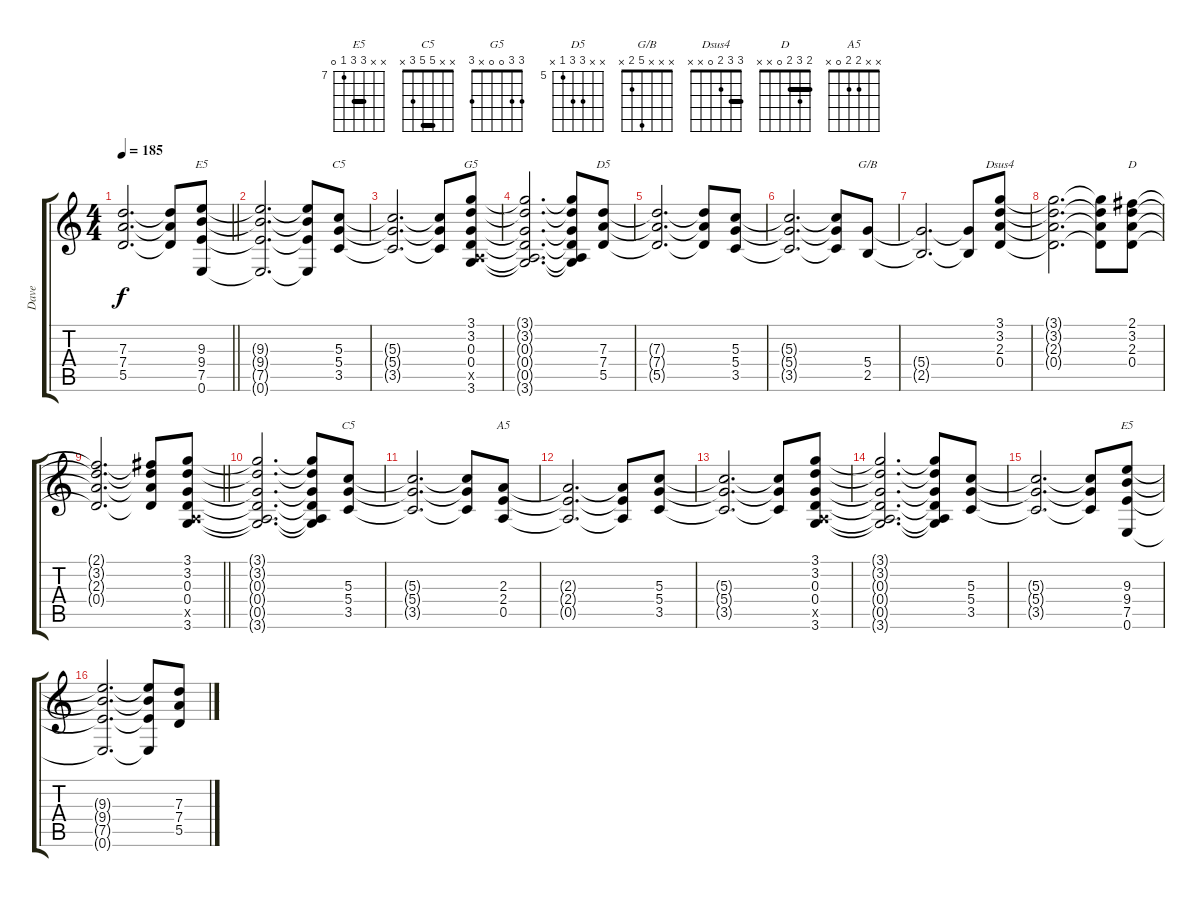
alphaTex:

\track ("Dave" "Dave") {instrument distortionguitar}
\staff {score tabs}
\tuning (E4 B3 G3 D3 A2 E2) {hide}
\chord ("E5" x x 9 9 7 0) {firstfret 7}
\chord ("C5" x x 5 5 3 x)
\chord ("G5" 3 3 0 0 x 3)
\chord ("D5" x x 7 7 5 x) {firstfret 5}
\chord ("G/B" x x x 5 2 x)
\chord ("Dsus4" 3 3 2 0 x x) {barre 3}
\chord ("D" 2 3 2 0 x x) {barre 2}
\chord ("C5" x x 5 5 3 x) {barre 5}
\chord ("A5" x x 2 2 0 x)
\chord ("E5" x x 9 9 7 0) {firstfret 7 barre 9}
\ts (4 4)
\tempo 185
\clef g2
\barLineRight lightlight
\ks c
(7.3{t} 7.4{t} 5.5{t}).2{d dy f} (7.3{t} 7.4{t} 5.5{t}).8 (9.3 9.4 7.5 0.6).8{ch "E5"} |
(9.3{t} 9.4{t} 7.5{t} 0.6{t}).2{d} (9.3{t} 9.4{t} 7.5{t} 0.6{t}).8 (5.3 5.4 3.5).8{ch "C5"} |
(5.3{t} 5.4{t} 3.5{t}).2{d} (5.3{t} 5.4{t} 3.5{t}).8 (3.1 3.2 0.3 0.4 0.5{x} 3.6).8{ch "G5"} |
(3.1{t} 3.2{t} 0.3{t} 0.4{t} 0.5{t} 3.6{t}).2{d} (3.1{t} 3.2{t} 0.3{t} 0.4{t} 0.5{t} 3.6{t}).8 (7.3 7.4 5.5).8{ch "D5"} |
(7.3{t} 7.4{t} 5.5{t}).2{d} (7.3{t} 7.4{t} 5.5{t}).8 (5.3 5.4 3.5).8 |
(5.3{t} 5.4{t} 3.5{t}).2{d} (5.3{t} 5.4{t} 3.5{t}).8 (5.4 2.5).8{ch "G/B"} |
(5.4{t} 2.5{t}).2{d} (5.4{t} 2.5{t}).8 (3.1 3.2 2.3 0.4).8{ch "Dsus4"} |
(3.1{t} 3.2{t} 2.3{t} 0.4{t}).2{d} (3.1{t} 3.2{t} 2.3{t} 0.4{t}).8 (2.1 3.2 2.3 0.4).8{ch "D"} |
\barLineRight lightlight
(2.1{t} 3.2{t} 2.3{t} 0.4{t}).2{d} (2.1{t} 3.2{t} 2.3{t} 0.4{t}).8 (3.1 3.2 0.3 0.4 0.5{x} 3.6).8 |
(3.1{t} 3.2{t} 0.3{t} 0.4{t} 0.5{t} 3.6{t}).2{d} (3.1{t} 3.2{t} 0.3{t} 0.4{t} 0.5{t} 3.6{t}).8 (5.3 5.4 3.5).8{ch "C5"} |
(5.3{t} 5.4{t} 3.5{t}).2{d} (5.3{t} 5.4{t} 3.5{t}).8 (2.3 2.4 0.5).8{ch "A5"} |
(2.3{t} 2.4{t} 0.5{t}).2{d} (2.3{t} 2.4{t} 0.5{t}).8 (5.3 5.4 3.5).8 |
(5.3{t} 5.4{t} 3.5{t}).2{d} (5.3{t} 5.4{t} 3.5{t}).8 (3.1 3.2 0.3 0.4 0.5{x} 3.6).8 |
(3.1{t} 3.2{t} 0.3{t} 0.4{t} 0.5{t} 3.6{t}).2{d} (3.1{t} 3.2{t} 0.3{t} 0.4{t} 0.5{t} 3.6{t}).8 (5.3 5.4 3.5).8 |
(5.3{t} 5.4{t} 3.5{t}).2{d} (5.3{t} 5.4{t} 3.5{t}).8 (9.3 9.4 7.5 0.6).8{ch "E5"} |
(9.3{t} 9.4{t} 7.5{t} 0.6{t}).2{d} (9.3{t} 9.4{t} 7.5{t} 0.6{t}).8 (7.3 7.4 5.5).8
